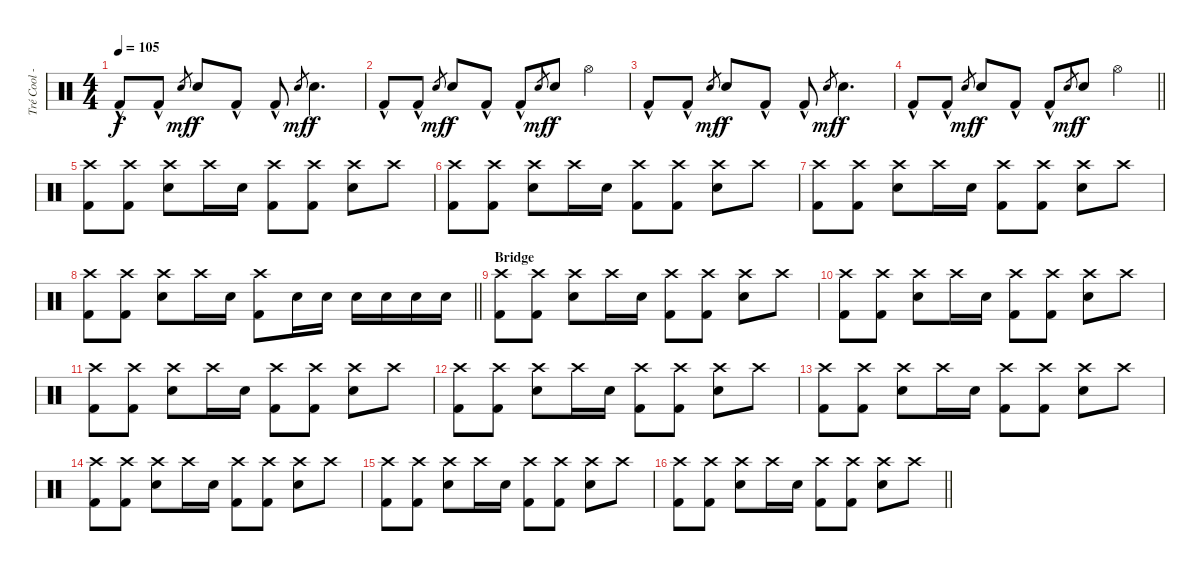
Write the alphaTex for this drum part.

\track ("Tré Cool - Drums" "Tré Cool -") {instrument percussion}
\staff {score}
\articulation defaults
\ts (4 4)
\tempo 105
\clef neutral
\ks c "Kick (hit) 2"{hac}.8{dy f} "Kick (hit) 2"{hac}.8 "Snare (hit)".8{gr dy mf} "Snare (hit) 2".8{dy f} "Kick (hit) 2"{hac}.8 "Kick (hit) 2"{hac}.8 "Snare (hit)".8{gr dy mf} "Snare (hit) 2".4{d dy f}
|
"Kick (hit) 2"{hac}.8 "Kick (hit) 2"{hac}.8 "Snare (hit)".8{gr dy mf} "Snare (hit) 2".8{dy f} "Kick (hit) 2"{hac}.8 "Kick (hit) 2"{hac}.8 "Snare (hit)".8{gr dy mf} "Snare (hit) 2".8{dy f} "Hi-Hat (open)".4 |
"Kick (hit) 2"{hac}.8 "Kick (hit) 2"{hac}.8 "Snare (hit)".8{gr dy mf} "Snare (hit) 2".8{dy f} "Kick (hit) 2"{hac}.8 "Kick (hit) 2"{hac}.8 "Snare (hit)".8{gr dy mf} "Snare (hit) 2".4{d dy f} |
\barLineRight lightlight "Kick (hit) 2"{hac}.8 "Kick (hit) 2"{hac}.8 "Snare (hit)".8{gr dy mf} "Snare (hit) 2".8{dy f} "Kick (hit) 2"{hac}.8 "Kick (hit) 2"{hac}.8 "Snare (hit)".8{gr dy mf} "Snare (hit) 2".8{dy f} "Hi-Hat (open)".4
|
("Crash high (hit)" "Kick (hit) 2").8 ("Crash high (hit)" "Kick (hit) 2").8 ("Crash high (hit)" "Snare (hit) 2").8 "Crash high (hit)".16 "Snare (hit) 2".16 ("Crash high (hit)" "Kick (hit) 2").8 ("Crash high (hit)" "Kick (hit) 2").8 ("Crash high (hit)" "Snare (hit) 2").8 "Crash high (hit)".8 |
("Crash high (hit)" "Kick (hit) 2").8 ("Crash high (hit)" "Kick (hit) 2").8 ("Crash high (hit)" "Snare (hit) 2").8 "Crash high (hit)".16 "Snare (hit) 2".16 ("Crash high (hit)" "Kick (hit) 2").8 ("Crash high (hit)" "Kick (hit) 2").8 ("Crash high (hit)" "Snare (hit) 2").8 "Crash high (hit)".8 |
("Crash high (hit)" "Kick (hit) 2").8 ("Crash high (hit)" "Kick (hit) 2").8 ("Crash high (hit)" "Snare (hit) 2").8 "Crash high (hit)".16 "Snare (hit) 2".16 ("Crash high (hit)" "Kick (hit) 2").8 ("Crash high (hit)" "Kick (hit) 2").8 ("Crash high (hit)" "Snare (hit) 2").8 "Crash high (hit)".8 |
\barLineRight lightlight
("Crash high (hit)" "Kick (hit) 2").8 ("Crash high (hit)" "Kick (hit) 2").8 ("Crash high (hit)" "Snare (hit) 2").8 "Crash high (hit)".16 "Snare (hit) 2".16 ("Crash high (hit)" "Kick (hit) 2").8 "Snare (hit) 2".16 "Snare (hit) 2".16 "Snare (hit) 2".16 "Snare (hit) 2".16 "Snare (hit) 2".16 "Snare (hit) 2".16 |
\section ("" "Bridge")
("Crash high (hit)" "Kick (hit) 2").8 ("Crash high (hit)" "Kick (hit) 2").8 ("Crash high (hit)" "Snare (hit) 2").8 "Crash high (hit)".16 "Snare (hit) 2".16 ("Crash high (hit)" "Kick (hit) 2").8 ("Crash high (hit)" "Kick (hit) 2").8 ("Crash high (hit)" "Snare (hit) 2").8 "Crash high (hit)".8 |
("Crash high (hit)" "Kick (hit) 2").8 ("Crash high (hit)" "Kick (hit) 2").8 ("Crash high (hit)" "Snare (hit) 2").8 "Crash high (hit)".16 "Snare (hit) 2".16 ("Crash high (hit)" "Kick (hit) 2").8 ("Crash high (hit)" "Kick (hit) 2").8 ("Crash high (hit)" "Snare (hit) 2").8 "Crash high (hit)".8 |
("Crash high (hit)" "Kick (hit) 2").8 ("Crash high (hit)" "Kick (hit) 2").8 ("Crash high (hit)" "Snare (hit) 2").8 "Crash high (hit)".16 "Snare (hit) 2".16 ("Crash high (hit)" "Kick (hit) 2").8 ("Crash high (hit)" "Kick (hit) 2").8 ("Crash high (hit)" "Snare (hit) 2").8 "Crash high (hit)".8 |
("Crash high (hit)" "Kick (hit) 2").8 ("Crash high (hit)" "Kick (hit) 2").8 ("Crash high (hit)" "Snare (hit) 2").8 "Crash high (hit)".16 "Snare (hit) 2".16 ("Crash high (hit)" "Kick (hit) 2").8 ("Crash high (hit)" "Kick (hit) 2").8 ("Crash high (hit)" "Snare (hit) 2").8 "Crash high (hit)".8 |
("Crash high (hit)" "Kick (hit) 2").8 ("Crash high (hit)" "Kick (hit) 2").8 ("Crash high (hit)" "Snare (hit) 2").8 "Crash high (hit)".16 "Snare (hit) 2".16 ("Crash high (hit)" "Kick (hit) 2").8 ("Crash high (hit)" "Kick (hit) 2").8 ("Crash high (hit)" "Snare (hit) 2").8 "Crash high (hit)".8 |
("Crash high (hit)" "Kick (hit) 2").8 ("Crash high (hit)" "Kick (hit) 2").8 ("Crash high (hit)" "Snare (hit) 2").8 "Crash high (hit)".16 "Snare (hit) 2".16 ("Crash high (hit)" "Kick (hit) 2").8 ("Crash high (hit)" "Kick (hit) 2").8 ("Crash high (hit)" "Snare (hit) 2").8 "Crash high (hit)".8 |
("Crash high (hit)" "Kick (hit) 2").8 ("Crash high (hit)" "Kick (hit) 2").8 ("Crash high (hit)" "Snare (hit) 2").8 "Crash high (hit)".16 "Snare (hit) 2".16 ("Crash high (hit)" "Kick (hit) 2").8 ("Crash high (hit)" "Kick (hit) 2").8 ("Crash high (hit)" "Snare (hit) 2").8 "Crash high (hit)".8 |
\barLineRight lightlight
("Crash high (hit)" "Kick (hit) 2").8 ("Crash high (hit)" "Kick (hit) 2").8 ("Crash high (hit)" "Snare (hit) 2").8 "Crash high (hit)".16 "Snare (hit) 2".16 ("Crash high (hit)" "Kick (hit) 2").8 ("Crash high (hit)" "Kick (hit) 2").8 ("Crash high (hit)" "Snare (hit) 2").8 "Crash high (hit)".8
